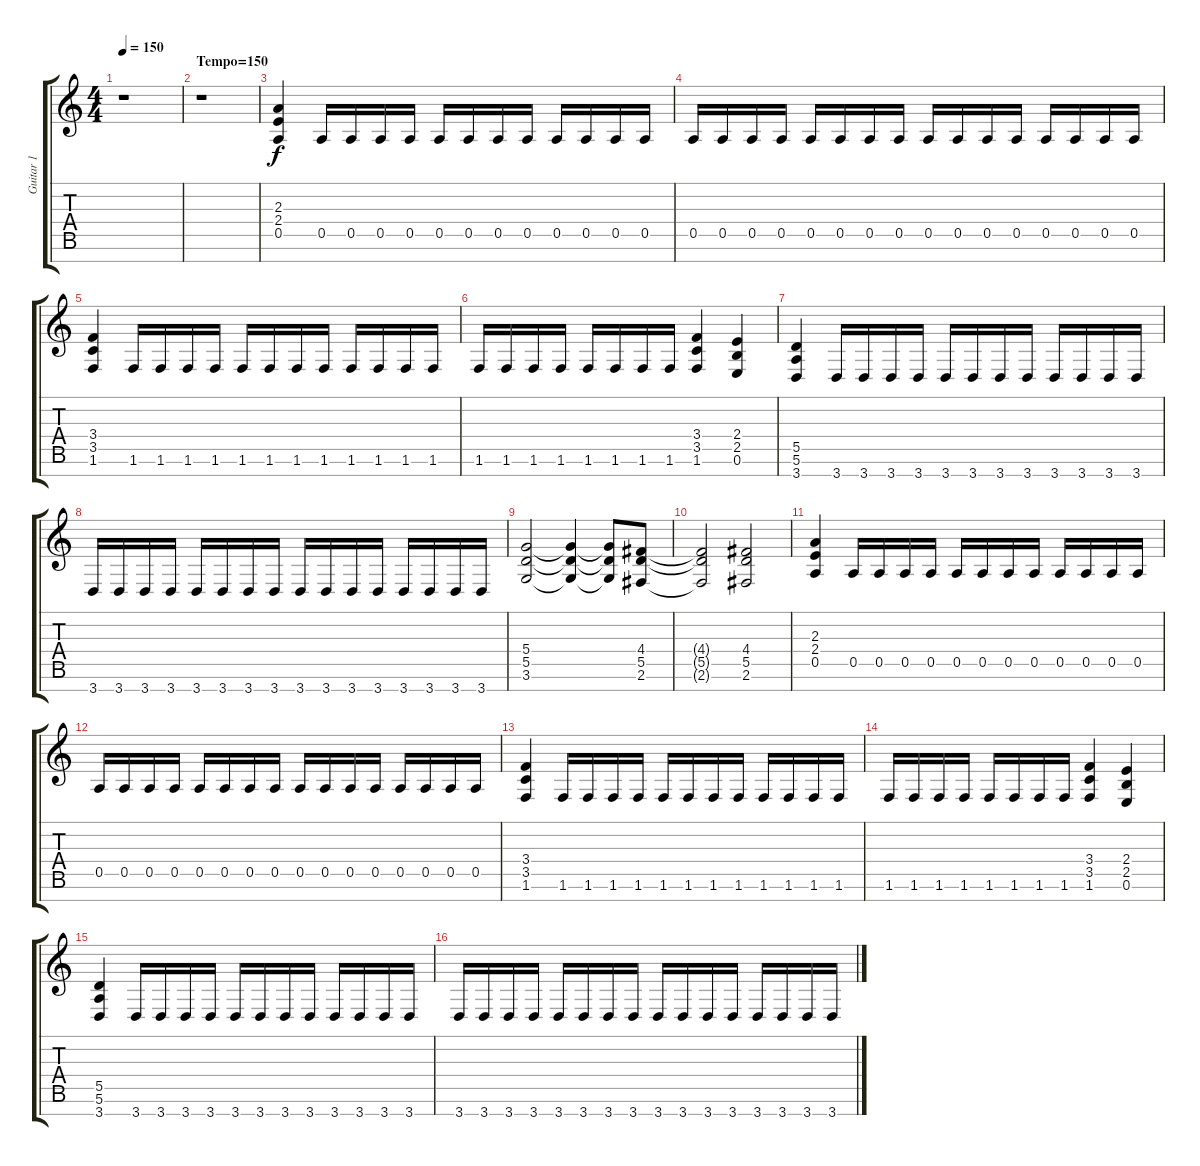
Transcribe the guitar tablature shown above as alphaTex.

\track ("Guitar 1" "Guitar 1") {instrument distortionguitar}
\staff {score tabs}
\tuning (E4 B3 G3 D3 A2 E2 B1) {hide}
\ts (4 4)
\tempo 150
\clef g2
\ks c
r.1{dy f} |
\section ("" "Tempo=150")
r.1 |
(2.3 2.4 0.5).4 0.5.16 0.5.16 0.5.16 0.5.16 0.5.16 0.5.16 0.5.16 0.5.16 0.5.16 0.5.16 0.5.16 0.5.16 |
0.5.16 0.5.16 0.5.16 0.5.16 0.5.16 0.5.16 0.5.16 0.5.16 0.5.16 0.5.16 0.5.16 0.5.16 0.5.16 0.5.16 0.5.16 0.5.16 |
(3.4 3.5 1.6).4 1.6.16 1.6.16 1.6.16 1.6.16 1.6.16 1.6.16 1.6.16 1.6.16 1.6.16 1.6.16 1.6.16 1.6.16 |
1.6.16 1.6.16 1.6.16 1.6.16 1.6.16 1.6.16 1.6.16 1.6.16 (3.4 3.5 1.6).4 (2.4 2.5 0.6).4 |
(5.5 5.6 3.7).4 3.7.16 3.7.16 3.7.16 3.7.16 3.7.16 3.7.16 3.7.16 3.7.16 3.7.16 3.7.16 3.7.16 3.7.16 |
3.7.16 3.7.16 3.7.16 3.7.16 3.7.16 3.7.16 3.7.16 3.7.16 3.7.16 3.7.16 3.7.16 3.7.16 3.7.16 3.7.16 3.7.16 3.7.16 |
(5.4 5.5 3.6).2 (5.4{t} 5.5{t} 3.6{t}).4 (5.4{t} 5.5{t} 3.6{t}).8 (4.4 5.5 2.6).8 |
(4.4{t} 5.5{t} 2.6{t}).2 (4.4 5.5 2.6).2 |
(2.3 2.4 0.5).4 0.5.16 0.5.16 0.5.16 0.5.16 0.5.16 0.5.16 0.5.16 0.5.16 0.5.16 0.5.16 0.5.16 0.5.16 |
0.5.16 0.5.16 0.5.16 0.5.16 0.5.16 0.5.16 0.5.16 0.5.16 0.5.16 0.5.16 0.5.16 0.5.16 0.5.16 0.5.16 0.5.16 0.5.16 |
(3.4 3.5 1.6).4 1.6.16 1.6.16 1.6.16 1.6.16 1.6.16 1.6.16 1.6.16 1.6.16 1.6.16 1.6.16 1.6.16 1.6.16 |
1.6.16 1.6.16 1.6.16 1.6.16 1.6.16 1.6.16 1.6.16 1.6.16 (3.4 3.5 1.6).4 (2.4 2.5 0.6).4 |
(5.5 5.6 3.7).4 3.7.16 3.7.16 3.7.16 3.7.16 3.7.16 3.7.16 3.7.16 3.7.16 3.7.16 3.7.16 3.7.16 3.7.16 |
3.7.16 3.7.16 3.7.16 3.7.16 3.7.16 3.7.16 3.7.16 3.7.16 3.7.16 3.7.16 3.7.16 3.7.16 3.7.16 3.7.16 3.7.16 3.7.16
